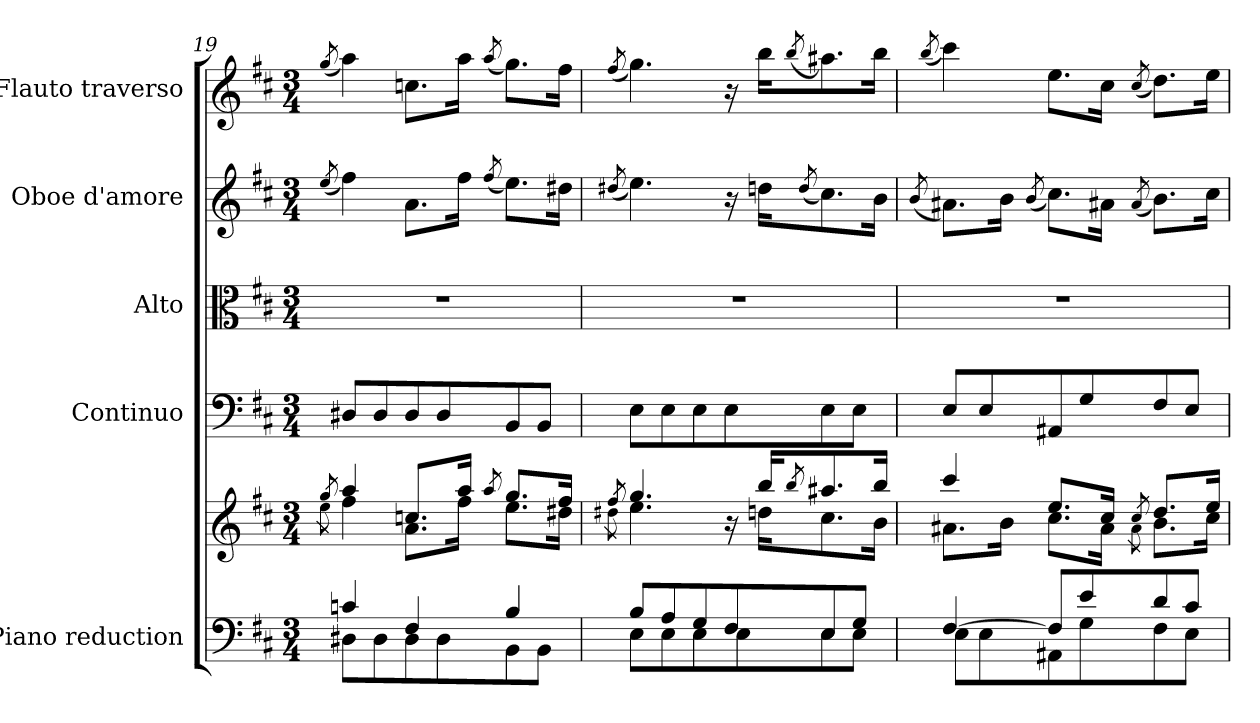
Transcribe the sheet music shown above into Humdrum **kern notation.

**kern	**kern	**kern	**kern	**kern	**kern
*part5	*part5	*part4	*part3	*part2	*part1
*staff6	*staff5	*staff4	*staff3	*staff2	*staff1
*I"Piano reduction	*	*I"Continuo	*I"Alto	*I"Oboe d'amore	*I"Flauto traverso
*I'Pno	*	*	*	*I'Ob	*I'Fl
*clefF4	*clefG2	*clefF4	*clefC3	*clefG2	*clefG2
*k[f#c#]	*k[f#c#]	*k[f#c#]	*k[f#c#]	*k[f#c#]	*k[f#c#]
*M3/4	*M3/4	*M3/4	*M3/4	*M3/4	*M3/4
=19	=19	=19	=19	=19	=19
*	*^	*	*	*	*
.	8qgg/	8qee\	.	.	(8qee/	(8qgg/
*^	*	*	*	*	*	*
4cn/	8D#X\L	4aa/	4ff#\	8D#X/L	2.r	4ff#\)	4aa\)
.	8D#\	.	.	8D#/	.	.	.
4F#/	8D#\	8.ccn/L	8.a\L	8D#/	.	8.a\L	8.ccn\L
.	8D#\	.	.	8D#/	.	.	.
.	.	16aa/Jk	16ff#\Jk	.	.	16ff#\Jk	16aa\Jk
.	.	8qaa/	.	.	.	(8qff#/	(8qaa/
4B/	8BB\	8.gg/L	8.ee\L	8BB/	.	8.ee\L)	8.gg\L)
.	8BB\J	.	.	8BB/J	.	.	.
.	.	16ff#/Jk	16dd#X\Jk	.	.	16dd#X\Jk	16ff#\Jk
=20	=20	=20	=20	=20	=20	=20	=20
.	.	8qff#/	8qdd#X\	.	.	(8qdd#X/	(8qff#/
8B/L	8E\L	4.gg/	4.ee\	8E\L	2.r	4.ee\)	4.gg\)
8A/	8E\	.	.	8E\	.	.	.
8G/	8E\	.	.	8E\	.	.	.
8F#/	8E\	16r	16ryy	8E\	.	16r	16r
.	.	16bb/KL	16ddn\KL	.	.	16ddn\KL	16bb\KL
.	.	8qbb/	.	.	.	(8qdd/	(8qbb/
8E/	8E\	8.aa#X/	8.cc#\	8E\	.	8.cc#\)	8.aa#X\)
8G/J	8E\J	.	.	8E\J	.	.	.
.	.	16bb/Jk	16b\Jk	.	.	16b\Jk	16bb\Jk
!!LO:PB:g=z
=21	=21	=21	=21	=21	=21	=21	=21
.	.	.	.	.	.	(8qb/	(8qbb/
[4F#/	8E\L	4ccc#/	8.a#X\L	8E/L	2.r	8.a#X\L)	4ccc#\)
.	8E\	.	.	8E/	.	.	.
.	.	.	16b\Jk	.	.	16b\Jk	.
.	.	.	.	.	.	(8qb/	.
8F#/L]	8AA#X\	8.ee/L	8.cc#\L	8AA#X/	.	8.cc#\L)	8.ee\L
8e/	8G\	.	.	8G/	.	.	.
.	.	16cc#/Jk	16a#\Jk	.	.	16a#X\Jk	16cc#\Jk
.	.	8qcc#/	8qa#\	.	.	(8qa#/	(8qcc#/
8d/	8F#\	8.dd/L	8.b\L	8F#/	.	8.b\L)	8.dd\L)
8c#/J	8E\J	.	.	8E/J	.	.	.
.	.	16ee/Jk	16cc#\Jk	.	.	16cc#\Jk	16ee\Jk
*v	*v	*	*	*	*	*	*
*	*v	*v	*	*	*	*
=	=	=	=	=	=
*-	*-	*-	*-	*-	*-
